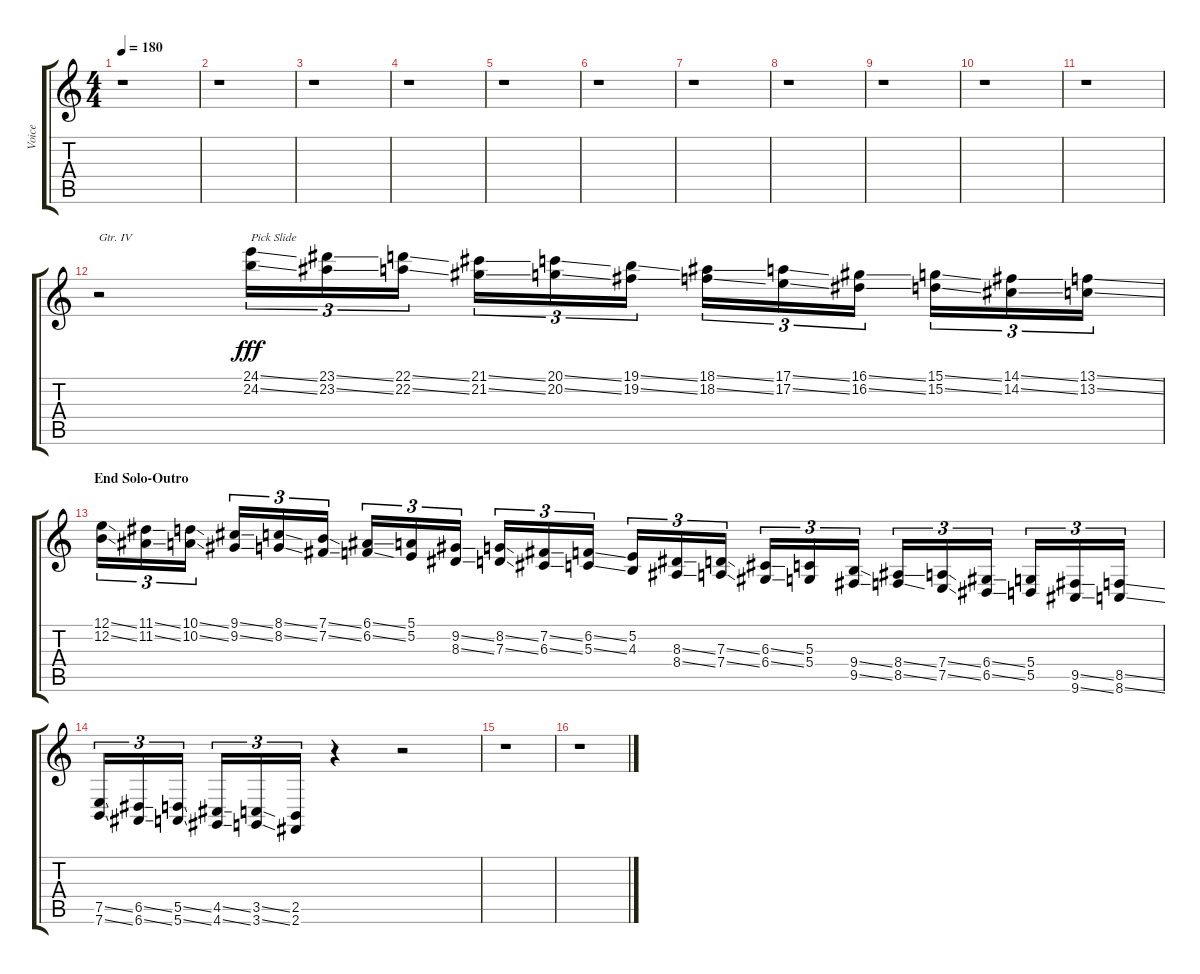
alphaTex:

\track ("Voice" "Voice") {instrument lead6voice}
\staff {score tabs}
\tuning (E4 B3 G3 D3 A2 E2) {hide}
\ts (4 4)
\tempo 180
\clef g2
\ks c
r.1{dy f} |
r.1 |
r.1 |
r.1 |
r.1 |
r.1 |
r.1 |
r.1 |
r.1 |
r.1 |
r.1 |
r.2{txt "Gtr. IV"} (24.1{ss} 24.2{ss}).16{tu (3 2) txt "Pick Slide" dy fff instrument guitarfretnoise} (23.1{ss} 23.2{ss}).16{tu (3 2)} (22.1{ss} 22.2{ss}).16{tu (3 2) beam splitsecondary} (21.1{ss} 21.2{ss}).16{tu (3 2)} (20.1{ss} 20.2{ss}).16{tu (3 2)} (19.1{ss} 19.2{ss}).16{tu (3 2)} (18.1{ss} 18.2{ss}).16{tu (3 2)} (17.1{ss} 17.2{ss}).16{tu (3 2)} (16.1{ss} 16.2{ss}).16{tu (3 2) beam splitsecondary} (15.1{ss} 15.2{ss}).16{tu (3 2)} (14.1{ss} 14.2{ss}).16{tu (3 2)} (13.1{ss} 13.2{ss}).16{tu (3 2)} |
\section ("" "End Solo-Outro")
(12.1{ss} 12.2{ss}).16{tu (3 2) instrument guitarfretnoise} (11.1{ss} 11.2{ss}).16{tu (3 2)} (10.1{ss} 10.2{ss}).16{tu (3 2) beam splitsecondary} (9.1{ss} 9.2{ss}).16{tu (3 2)} (8.1{ss} 8.2{ss}).16{tu (3 2)} (7.1{ss} 7.2{ss}).16{tu (3 2)} (6.1{ss} 6.2{ss}).16{tu (3 2)} (5.1 5.2).16{tu (3 2)} (9.2{ss} 8.3{ss}).16{tu (3 2) beam splitsecondary} (8.2{ss} 7.3{ss}).16{tu (3 2)} (7.2{ss} 6.3{ss}).16{tu (3 2)} (6.2{ss} 5.3{ss}).16{tu (3 2)} (5.2 4.3).16{tu (3 2)} (8.3{ss} 8.4{ss}).16{tu (3 2)} (7.3{ss} 7.4{ss}).16{tu (3 2) beam splitsecondary} (6.3{ss} 6.4{ss}).16{tu (3 2)} (5.3 5.4).16{tu (3 2)} (9.4{ss} 9.5{ss}).16{tu (3 2)} (8.4{ss} 8.5{ss}).16{tu (3 2)} (7.4{ss} 7.5{ss}).16{tu (3 2)} (6.4{ss} 6.5{ss}).16{tu (3 2) beam splitsecondary} (5.4 5.5).16{tu (3 2)} (9.5{ss} 9.6{ss}).16{tu (3 2)} (8.5{ss} 8.6{ss}).16{tu (3 2)} |
(7.5{ss} 7.6{ss}).16{tu (3 2) instrument guitarfretnoise} (6.5{ss} 6.6{ss}).16{tu (3 2)} (5.5{ss} 5.6{ss}).16{tu (3 2) beam splitsecondary} (4.5{ss} 4.6{ss}).16{tu (3 2)} (3.5{ss} 3.6{ss}).16{tu (3 2)} (2.5 2.6).16{tu (3 2)} r.4 r.2 |
r.1 |
r.1
